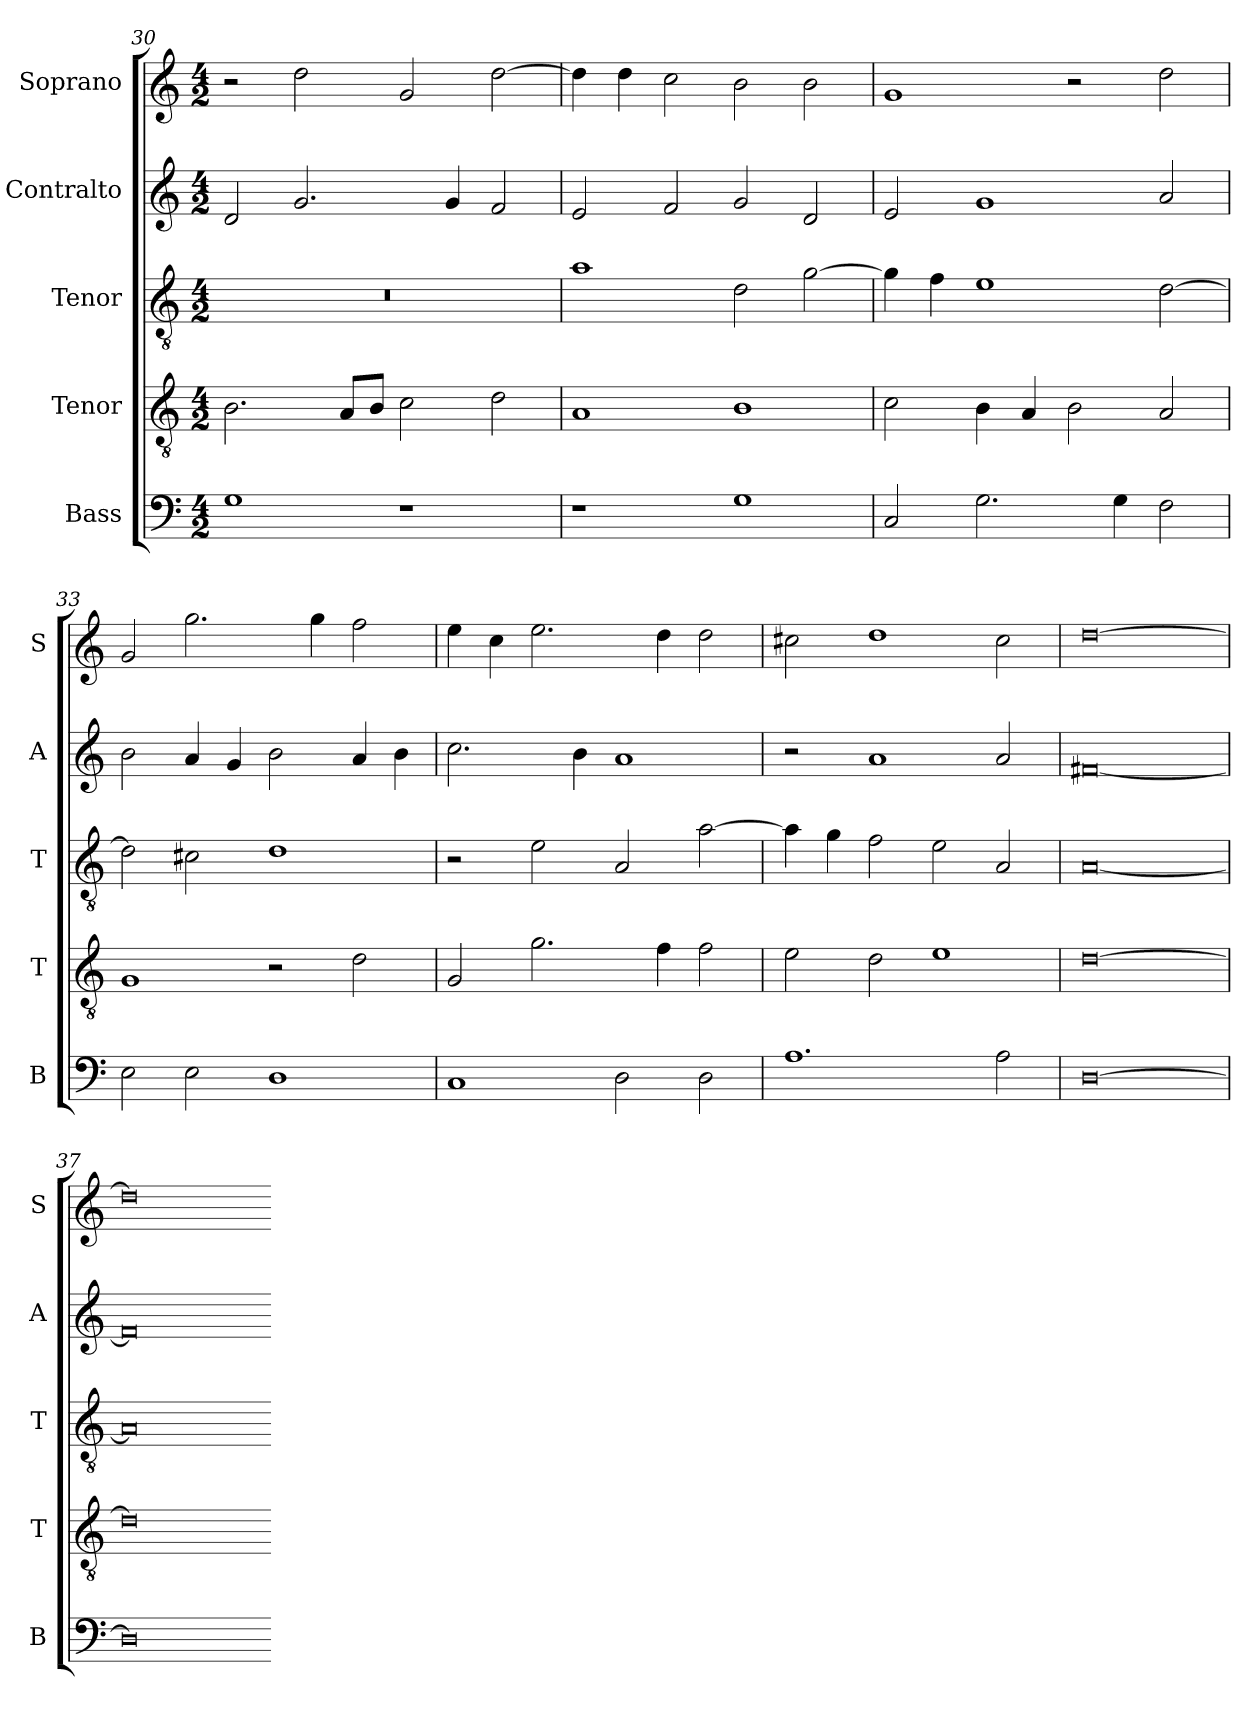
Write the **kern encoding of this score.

**kern	**kern	**kern	**kern	**kern
*part5	*part4	*part3	*part2	*part1
*staff5	*staff4	*staff3	*staff2	*staff1
*I"Bass	*I"Tenor	*I"Tenor	*I"Contralto	*I"Soprano
*I'B	*I'T	*I'T	*I'A	*I'S
*clefF4	*clefGv2	*clefGv2	*clefG2	*clefG2
*k[]	*k[]	*k[]	*k[]	*k[]
*G:mix	*G:mix	*G:mix	*G:mix	*G:mix
*M4/2	*M4/2	*M4/2	*M4/2	*M4/2
=30	=30	=30	=30	=30
1G	2.B	0r	2d	2r
.	.	.	2.g	2dd
.	8A/L	.	.	.
.	8B/J	.	.	.
1r	2c	.	.	2g
.	.	.	4g	.
.	2d	.	2f	[2dd
=31	=31	=31	=31	=31
1r	1A	1a	2e	4dd]
.	.	.	.	4dd
.	.	.	2f	2cc
1G	1B	2d	2g	2b
.	.	[2g	2d	2b
=32	=32	=32	=32	=32
2C	2c	4g]	2e	1g
.	.	4f	.	.
2.G	4B	1e	1g	.
.	4A	.	.	.
.	2B	.	.	2r
4G	.	.	.	.
2F	2A	[2d	2a	2dd
=33	=33	=33	=33	=33
2E	1G	2d]	2b	2g
2E	.	2c#X	4a	2.gg
.	.	.	4g	.
1D	2r	1d	2b	.
.	.	.	.	4gg
.	2d	.	4a	2ff
.	.	.	4b	.
=34	=34	=34	=34	=34
1C	2G	2r	2.cc	4ee
.	.	.	.	4cc
.	2.g	2e	.	2.ee
.	.	.	4b	.
2D	.	2A	1a	.
.	4f	.	.	4dd
2D	2f	[2a	.	2dd
=35	=35	=35	=35	=35
1.A	2e	4a]	2r	2cc#X
.	.	4g	.	.
.	2d	2f	1a	1dd
.	1e	2e	.	.
2A	.	2A	2a	2cc#
=36	=36	=36	=36	=36
[0D	[0d	[0A	[0f#X	[0dd
=37	=37	=37	=37	=37
0D]	0d]	0A]	0f#]	0dd]
=-	=-	=-	=-	=-
*-	*-	*-	*-	*-
